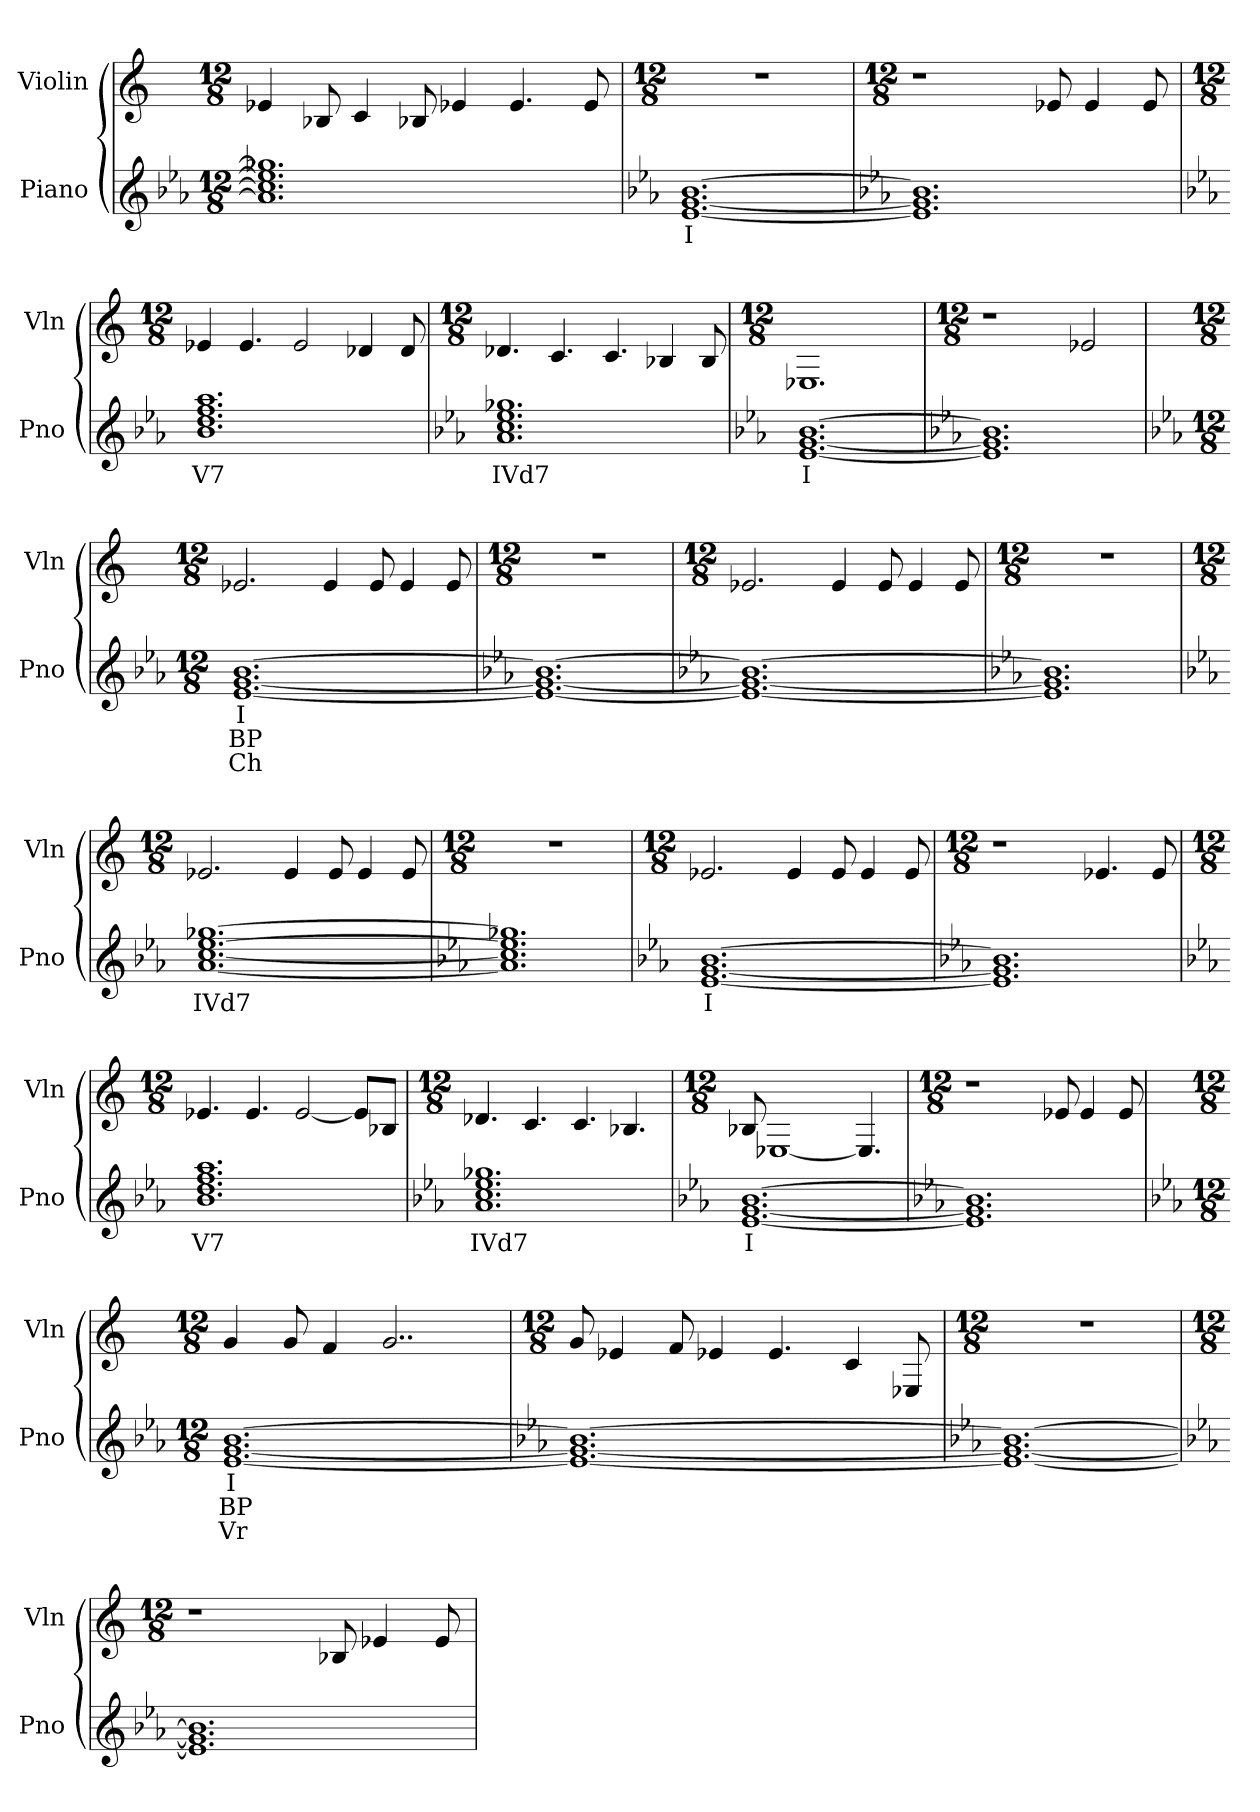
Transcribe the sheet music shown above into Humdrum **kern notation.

**kern	**text	**text	**text	**kern
*part2	*part2	*part2	*part2	*part1
*staff2	*staff2	*staff2	*staff2	*staff1
*I"Piano	*	*	*	*I"Violin
*I'Pno	*	*	*	*I'Vln
*k[b-e-a-]	*	*	*	*
*E-:	*	*	*	*
*M12/8	*	*	*	*M12/8
=	=	=	=	=
1.a-] 1.cc] 1.ee-] 1.gg-X]	.	.	.	4e-X
.	.	.	.	8B-X
.	.	.	.	4c
.	.	.	.	8B-X
.	.	.	.	4e-X
.	.	.	.	4.e-
.	.	.	.	8e-
=	=	=	=	=
*k[b-e-a-]	*	*	*	*
*E-:	*	*	*	*
*	*	*	*	*M12/8
[1.e- [1.g [1.b-	I	.	.	1.r
=	=	=	=	=
*k[b-e-a-]	*	*	*	*
*E-:	*	*	*	*
*	*	*	*	*M12/8
1.e-] 1.g] 1.b-]	.	.	.	1r
.	.	.	.	8e-X
.	.	.	.	4e-
.	.	.	.	8e-
=	=	=	=	=
*k[b-e-a-]	*	*	*	*
*E-:	*	*	*	*
*	*	*	*	*M12/8
1.b- 1.dd 1.ff 1.aa-	V7	.	.	4e-X
.	.	.	.	4.e-
.	.	.	.	2e-
.	.	.	.	4d-X
.	.	.	.	8d-
=	=	=	=	=
*k[b-e-a-]	*	*	*	*
*E-:	*	*	*	*
*	*	*	*	*M12/8
1.a- 1.cc 1.ee- 1.gg-X	IVd7	.	.	4.d-X
.	.	.	.	4.c
.	.	.	.	4.c
.	.	.	.	4B-X
.	.	.	.	8B-
=	=	=	=	=
*k[b-e-a-]	*	*	*	*
*E-:	*	*	*	*
*	*	*	*	*M12/8
[1.e- [1.g [1.b-	I	.	.	1.E-X
=	=	=	=	=
*k[b-e-a-]	*	*	*	*
*E-:	*	*	*	*
*	*	*	*	*M12/8
1.e-] 1.g] 1.b-]	.	.	.	1r
.	.	.	.	2e-X
=	=	=	=	=
*k[b-e-a-]	*	*	*	*
*E-:	*	*	*	*
*M12/8	*	*	*	*M12/8
[1.e- [1.g [1.b-	I	BP	Ch	2.e-X
.	.	.	.	4e-
.	.	.	.	8e-
.	.	.	.	4e-
.	.	.	.	8e-
=	=	=	=	=
*k[b-e-a-]	*	*	*	*
*E-:	*	*	*	*
*	*	*	*	*M12/8
1.e-_ 1.g_ 1.b-_	.	.	.	1.r
=	=	=	=	=
*k[b-e-a-]	*	*	*	*
*E-:	*	*	*	*
*	*	*	*	*M12/8
1.e-_ 1.g_ 1.b-_	.	.	.	2.e-X
.	.	.	.	4e-
.	.	.	.	8e-
.	.	.	.	4e-
.	.	.	.	8e-
=	=	=	=	=
*k[b-e-a-]	*	*	*	*
*E-:	*	*	*	*
*	*	*	*	*M12/8
1.e-] 1.g] 1.b-]	.	.	.	1.r
=	=	=	=	=
*k[b-e-a-]	*	*	*	*
*E-:	*	*	*	*
*	*	*	*	*M12/8
[1.a- [1.cc [1.ee- [1.gg-X	IVd7	.	.	2.e-X
.	.	.	.	4e-
.	.	.	.	8e-
.	.	.	.	4e-
.	.	.	.	8e-
=	=	=	=	=
*k[b-e-a-]	*	*	*	*
*E-:	*	*	*	*
*	*	*	*	*M12/8
1.a-] 1.cc] 1.ee-] 1.gg-X]	.	.	.	1.r
=	=	=	=	=
*k[b-e-a-]	*	*	*	*
*E-:	*	*	*	*
*	*	*	*	*M12/8
[1.e- [1.g [1.b-	I	.	.	2.e-X
.	.	.	.	4e-
.	.	.	.	8e-
.	.	.	.	4e-
.	.	.	.	8e-
=	=	=	=	=
*k[b-e-a-]	*	*	*	*
*E-:	*	*	*	*
*	*	*	*	*M12/8
1.e-] 1.g] 1.b-]	.	.	.	1r
.	.	.	.	4.e-X
.	.	.	.	8e-
=	=	=	=	=
*k[b-e-a-]	*	*	*	*
*E-:	*	*	*	*
*	*	*	*	*M12/8
1.b- 1.dd 1.ff 1.aa-	V7	.	.	4.e-X
.	.	.	.	4.e-
.	.	.	.	[2e-
.	.	.	.	8e-L]
.	.	.	.	8B-XJ
=	=	=	=	=
*k[b-e-a-]	*	*	*	*
*E-:	*	*	*	*
*	*	*	*	*M12/8
1.a- 1.cc 1.ee- 1.gg-X	IVd7	.	.	4.d-X
.	.	.	.	4.c
.	.	.	.	4.c
.	.	.	.	4.B-X
=	=	=	=	=
*k[b-e-a-]	*	*	*	*
*E-:	*	*	*	*
*	*	*	*	*M12/8
[1.e- [1.g [1.b-	I	.	.	8B-X
.	.	.	.	[1E-X
.	.	.	.	4.E-]
=	=	=	=	=
*k[b-e-a-]	*	*	*	*
*E-:	*	*	*	*
*	*	*	*	*M12/8
1.e-] 1.g] 1.b-]	.	.	.	1r
.	.	.	.	8e-X
.	.	.	.	4e-
.	.	.	.	8e-
=	=	=	=	=
*k[b-e-a-]	*	*	*	*
*E-:	*	*	*	*
*M12/8	*	*	*	*M12/8
[1.e- [1.g [1.b-	I	BP	Vr	4g
.	.	.	.	8g
.	.	.	.	4f
.	.	.	.	2..g
=	=	=	=	=
*k[b-e-a-]	*	*	*	*
*E-:	*	*	*	*
*	*	*	*	*M12/8
1.e-_ 1.g_ 1.b-_	.	.	.	8g
.	.	.	.	4e-X
.	.	.	.	8f
.	.	.	.	4e-X
.	.	.	.	4.e-
.	.	.	.	4c
.	.	.	.	8E-X
=	=	=	=	=
*k[b-e-a-]	*	*	*	*
*E-:	*	*	*	*
*	*	*	*	*M12/8
1.e-_ 1.g_ 1.b-_	.	.	.	1.r
=	=	=	=	=
*k[b-e-a-]	*	*	*	*
*E-:	*	*	*	*
*	*	*	*	*M12/8
1.e-] 1.g] 1.b-]	.	.	.	1r
.	.	.	.	8B-X
.	.	.	.	4e-X
.	.	.	.	8e-
=	=	=	=	=
*-	*-	*-	*-	*-
